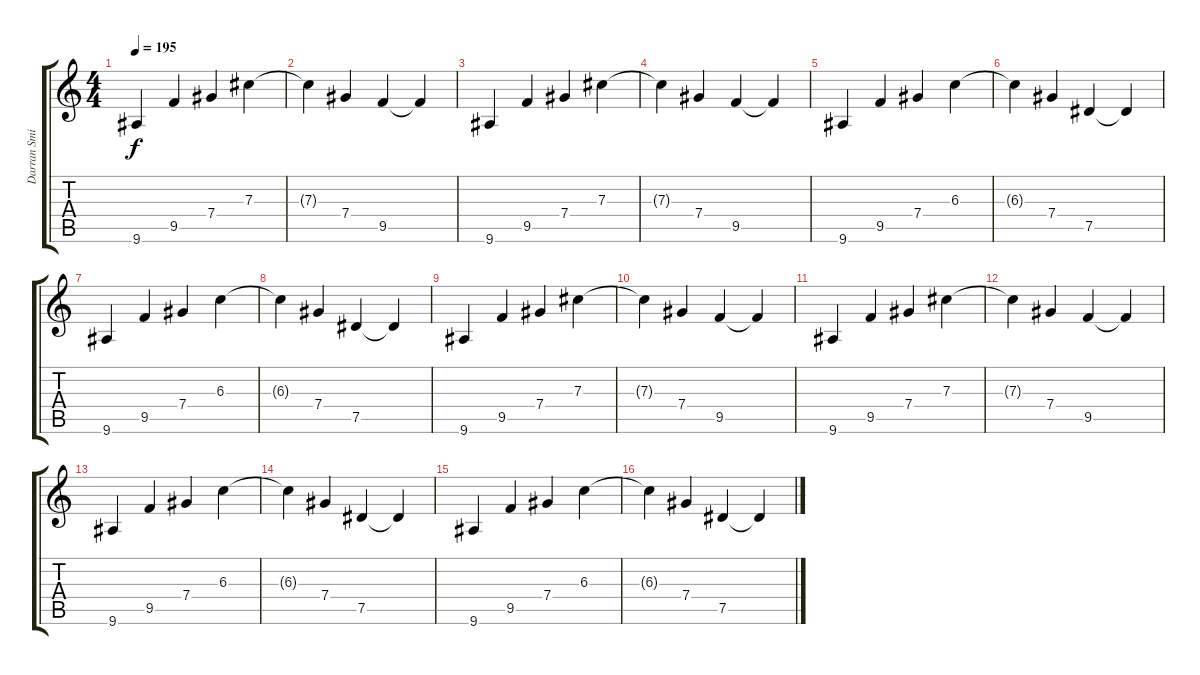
\track ("Darran Smith" "Darran Smi") {instrument acousticguitarsteel}
\staff {score tabs}
\tuning (Eb4 Bb3 Gb3 Db3 Ab2 Db2) {hide}
\ts (4 4)
\tempo 195
\clef g2
\ks c
9.6.4{dy f} 9.5.4 7.4.4 7.3.4 |
7.3{t}.4 7.4.4 9.5.4 9.5{t}.4 |
9.6.4 9.5.4 7.4.4 7.3.4 |
7.3{t}.4 7.4.4 9.5.4 9.5{t}.4 |
9.6.4 9.5.4 7.4.4 6.3.4 |
6.3{t}.4 7.4.4 7.5.4 7.5{t}.4 |
9.6.4 9.5.4 7.4.4 6.3.4 |
6.3{t}.4 7.4.4 7.5.4 7.5{t}.4 |
9.6.4 9.5.4 7.4.4 7.3.4 |
7.3{t}.4 7.4.4 9.5.4 9.5{t}.4 |
9.6.4 9.5.4 7.4.4 7.3.4 |
7.3{t}.4 7.4.4 9.5.4 9.5{t}.4 |
9.6.4 9.5.4 7.4.4 6.3.4 |
6.3{t}.4 7.4.4 7.5.4 7.5{t}.4 |
9.6.4 9.5.4 7.4.4 6.3.4 |
6.3{t}.4 7.4.4 7.5.4 7.5{t}.4
